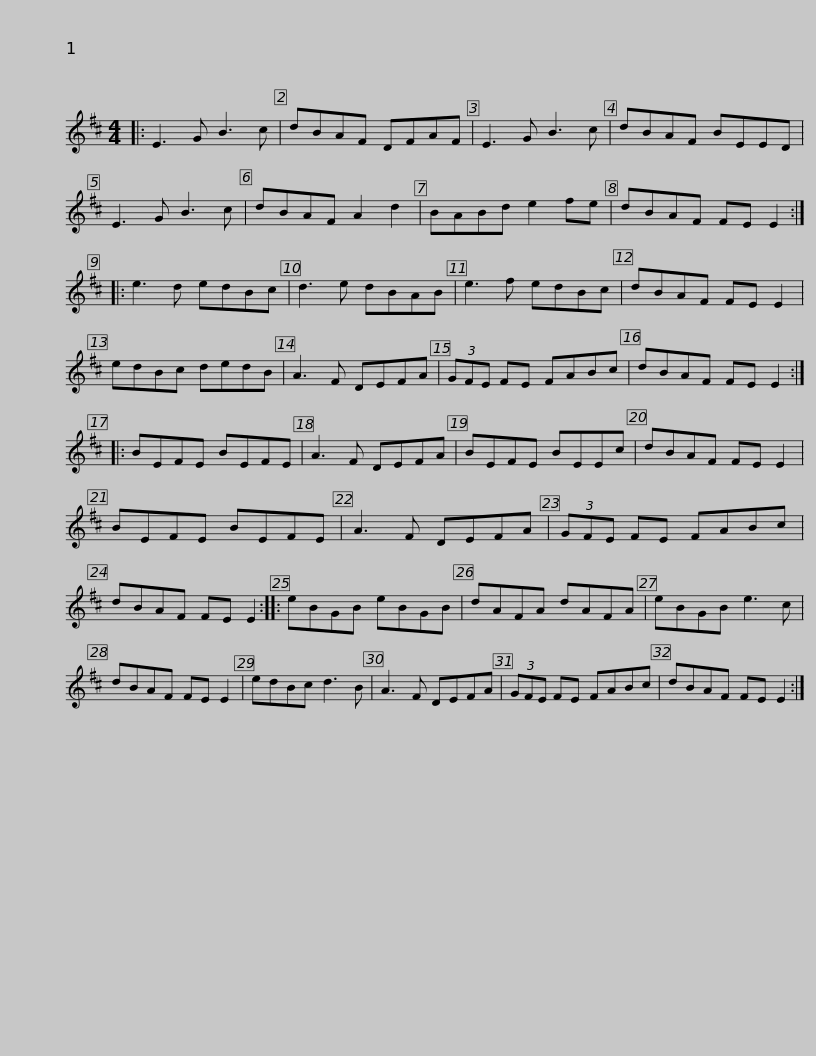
X:1
L:1/8
M:4/4
I:linebreak $
K:D
V:1 treble
V:1
|: E3 G B3 c | dBAF DFAF | E3 G B3 c | dBAF BEED | E3 G B3 c | %5
 dBAF A2 d2 |$ BABd e2 fe | dBAF FE E2 :: e3 d edBc | d3 e dBAB | %10
 e3 f edBc | dBAF FE E2 |$ edBc dedB | A3 F DEFA | (3GFE FE FABc | %15
 dBAF FE E2 :: BEFE BEFE |$ A3 F DEFA | BEFE BEEc | dBAF FE E2 | %20
 BEFE BEFE | A3 F DEFA | (3GFE FE FABc |$ dBAF FE E2 :: eBGB eBGB | %25
 dAFA dAFA | eBGB e3 c | dBAF FE E2 | edBc d3 B |$ A3 F DEFA | %30
 (3GFE FE FABc | dBAF FE E2 :| %32
